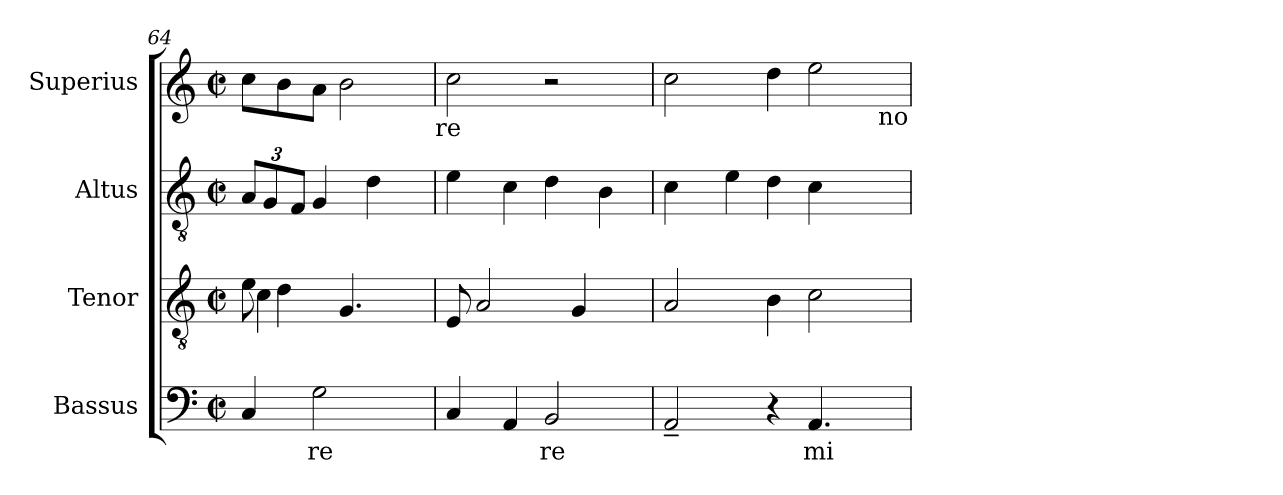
**kern	**text	**kern	**kern	**kern
*part4	*part4	*part3	*part2	*part1
*staff4	*staff4	*staff3	*staff2	*staff1
*I"Bassus	*	*I"Tenor	*I"Altus	*I"Superius
*I'Bas	*	*I'Ten	*I'Alt	*I'Sup
*clefF4	*	*clefGv2	*clefGv2	*clefG2
*M2/2	*	*M2/2	*M2/2	*M2/2
*met(c|)	*	*met(c|)	*met(c|)	*met(c|)
=64	=64	=64	=64	=64
*	*	*^	*	*
4C/	.	8e\	4c\	12A/L	8cc\L
.	.	.	.	12G/	.
.	.	4d\	.	.	8b\
.	.	.	.	12F/J	.
!	!LO:LY:b:cj	!	!	!	!
2G\	re	.	8ryy	4G/	8a\J
.	.	4.G/	2ryy	.	2b\
.	.	.	.	4d\	.
8ryy	.	8ryy	.	8ryy	.
*	*	*v	*v	*	*
!	!	!	!	!LO:TX:b:t=re
=65	=65	=65	=65	=65
4C/	.	8E/	4e\	2cc\
.	.	2A/	.	.
4AA/	.	.	4c\	.
!	!LO:LY:b:cj	!	!	!
2BB/	re	.	4d\	2r
.	.	4G/	.	.
.	.	.	4B\	.
.	.	8ryy	.	.
!!LO:LB:g=z
=66	=66	=66	=66	=66
*	*	*	*^	*
2AA~</	.	2A/	4c\	8ryy	2cc\
.	.	.	.	32ryy	.
.	.	.	.	1ryy	.
.	.	.	4e\	.	.
4r	.	4B\	4d\	.	4dd\
!	!LO:LY:b	!	!	!	!
4.AA/	mi-	2c\	4c\	.	2ee\
.	.	.	4ryy	.	.
8ryy	.	.	.	.	.
.	.	.	.	16.ryy	.
!	!	!	!	!	!LO:TX:b:t=no
*	*	*	*v	*v	*
=	=	=	=	=
*-	*-	*-	*-	*-
